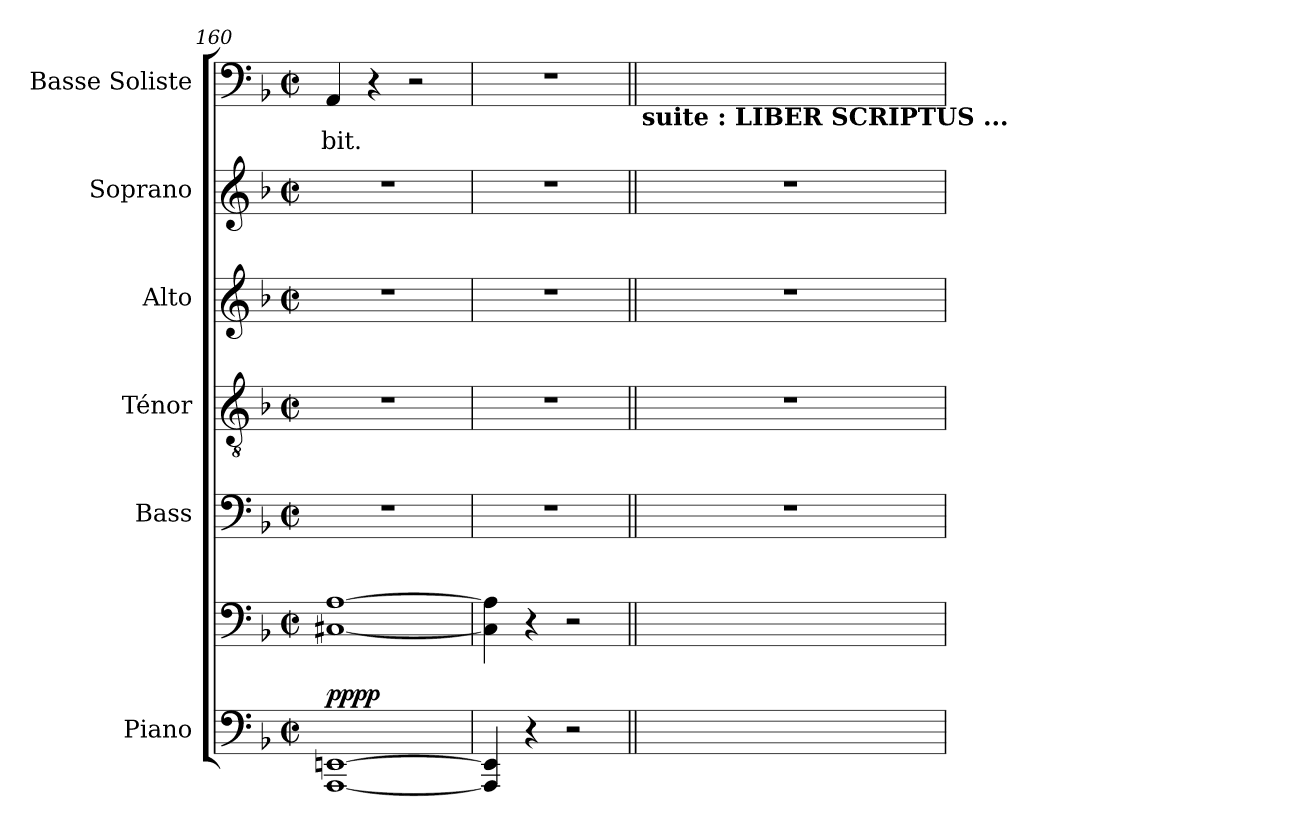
**kern	**kern	**dynam	**kern	**kern	**kern	**kern	**kern	**text
*part6	*part6	*part6	*part5	*part4	*part3	*part2	*part1	*part1
*staff7	*staff6	*staff6/7	*staff5	*staff4	*staff3	*staff2	*staff1	*staff1
*I"Piano	*	*	*I"Bass	*I"Ténor	*I"Alto	*I"Soprano	*I"Basse Soliste	*
*I'Pia.	*	*	*I'B.	*I'T.	*I'A.	*I'S.	*I'Basse Soliste	*
!!LO:LB:g=z
*clefF4	*clefF4	*	*clefF4	*clefGv2	*clefG2	*clefG2	*clefF4	*
*k[b-]	*k[b-]	*	*k[b-]	*k[b-]	*k[b-]	*k[b-]	*k[b-]	*
*M2/2	*M2/2	*	*M2/2	*M2/2	*M2/2	*M2/2	*M2/2	*
*met(c|)	*met(c|)	*	*met(c|)	*met(c|)	*met(c|)	*met(c|)	*met(c|)	*
=160	=160	=160	=160	=160	=160	=160	=160	=160
!	!	!LO:DY:a=2	!	!	!	!	!	!
[1AAA [1EEn	[1C#X [1A	pppp	1r	1r	1r	1r	4AA/	-bit.
.	.	.	.	.	.	.	4r	.
.	.	.	.	.	.	.	2r	.
=161	=161	=161	=161	=161	=161	=161	=161	=161
4AAA/] 4EE/]	4C#\] 4A\]	.	1r	1r	1r	1r	1r	.
4r	4r	.	.	.	.	.	.	.
2r	2r	.	.	.	.	.	.	.
=162||	=162||	=162||	=162||	=162||	=162||	=162||	=162||	=162||
!	!	!	!	!	!	!	!LO:TX:b:B:t=suite &colon;  LIBER SCRIPTUS ...	!
1ryy	1ryy	.	1r	1r	1r	1r	1ryy	.
=	=	=	=	=	=	=	=	=
*-	*-	*-	*-	*-	*-	*-	*-	*-
